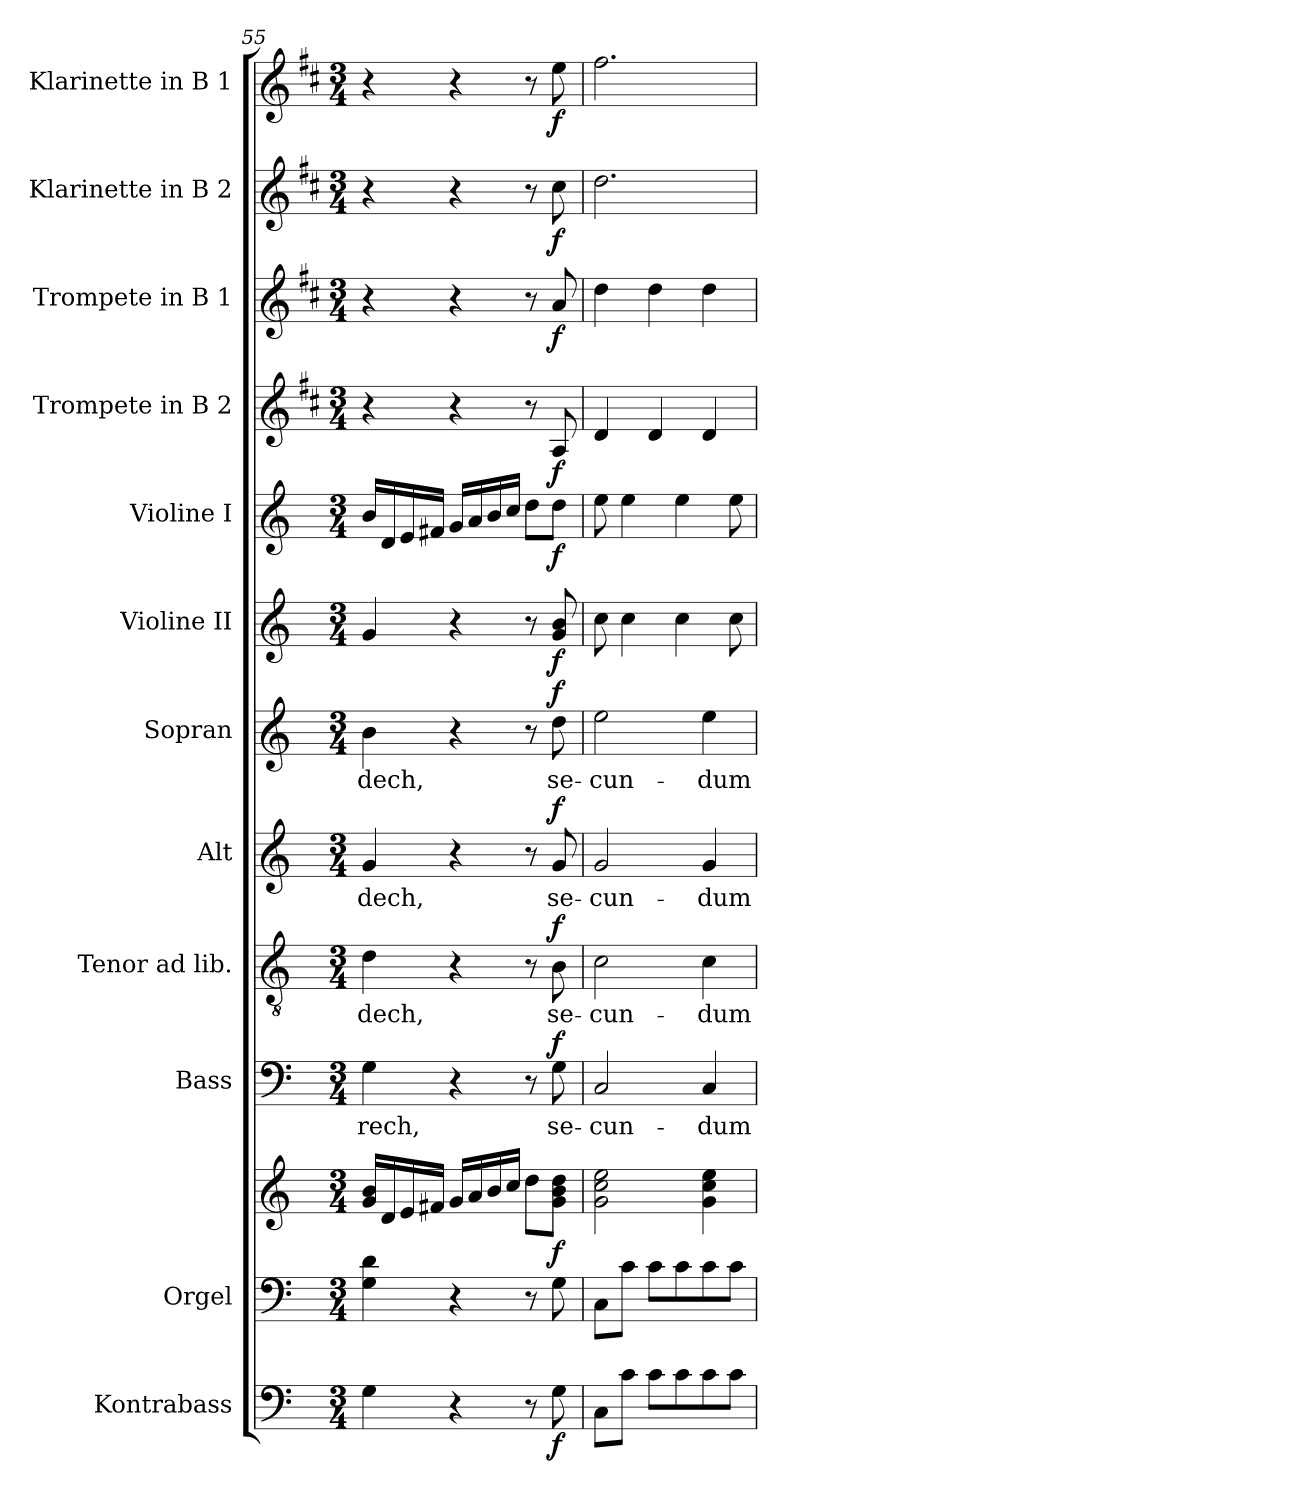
**kern	**dynam	**kern	**kern	**dynam	**kern	**text	**dynam	**kern	**text	**dynam	**kern	**text	**dynam	**kern	**text	**dynam	**kern	**dynam	**kern	**dynam	**kern	**dynam	**kern	**dynam	**kern	**dynam	**kern	**dynam
*part12	*part12	*part11	*part11	*part11	*part10	*part10	*part10	*part9	*part9	*part9	*part8	*part8	*part8	*part7	*part7	*part7	*part6	*part6	*part5	*part5	*part4	*part4	*part3	*part3	*part2	*part2	*part1	*part1
*staff13	*staff13	*staff12	*staff11	*staff11/12	*staff10	*staff10	*staff10	*staff9	*staff9	*staff9	*staff8	*staff8	*staff8	*staff7	*staff7	*staff7	*staff6	*staff6	*staff5	*staff5	*staff4	*staff4	*staff3	*staff3	*staff2	*staff2	*staff1	*staff1
*I"Kontrabass	*	*I"Orgel	*	*	*I"Bass	*	*	*I"Tenor ad lib.	*	*	*I"Alt	*	*	*I"Sopran	*	*	*I"Violine II	*	*I"Violine I	*	*I"Trompete in B 2	*	*I"Trompete in B 1	*	*I"Klarinette in B 2	*	*I"Klarinette in B 1	*
*I'Kb.	*	*I'Org.	*	*	*I'B	*	*	*I'T	*	*	*I'A	*	*	*I'S	*	*	*I'Vl. II	*	*I'Vl. I	*	*	*	*	*	*	*	*	*
!!LO:PB:g=z
*clefF4	*	*clefF4	*clefG2	*	*clefF4	*	*	*clefGv2	*	*	*clefG2	*	*	*clefG2	*	*	*clefG2	*	*clefG2	*	*clefG2	*	*clefG2	*	*clefG2	*	*clefG2	*
*ITrd7c12	*	*	*	*	*	*	*	*	*	*	*	*	*	*	*	*	*	*	*	*	*ITrd1c2	*	*ITrd1c2	*	*ITrd1c2	*	*ITrd1c2	*
*k[]	*	*k[]	*k[]	*	*k[]	*	*	*k[]	*	*	*k[]	*	*	*k[]	*	*	*k[]	*	*k[]	*	*k[]	*	*k[]	*	*k[]	*	*k[]	*
*C:	*	*C:	*C:	*	*C:	*	*	*C:	*	*	*C:	*	*	*C:	*	*	*C:	*	*C:	*	*C:	*	*C:	*	*C:	*	*C:	*
*M3/4	*	*M3/4	*M3/4	*	*M3/4	*	*	*M3/4	*	*	*M3/4	*	*	*M3/4	*	*	*M3/4	*	*M3/4	*	*M3/4	*	*M3/4	*	*M3/4	*	*M3/4	*
=55	=55	=55	=55	=55	=55	=55	=55	=55	=55	=55	=55	=55	=55	=55	=55	=55	=55	=55	=55	=55	=55	=55	=55	=55	=55	=55	=55	=55
!	!	!	!	!	!	!LO:LY:b	!	!	!LO:LY:b	!	!	!LO:LY:b	!	!	!LO:LY:b	!	!	!	!	!	!	!	!	!	!	!	!	!
4GG\	.	4G\ 4d\	16g/ 16b/LL	.	4G\	-rech,	.	4d\	-dech,	.	4g/	-dech,	.	4b\	-dech,	.	4g/	.	16b/LL	.	4r	.	4r	.	4r	.	4r	.
.	.	.	16d/	.	.	.	.	.	.	.	.	.	.	.	.	.	.	.	16d/	.	.	.	.	.	.	.	.	.
.	.	.	16e/	.	.	.	.	.	.	.	.	.	.	.	.	.	.	.	16e/	.	.	.	.	.	.	.	.	.
.	.	.	16f#X/JJ	.	.	.	.	.	.	.	.	.	.	.	.	.	.	.	16f#X/JJ	.	.	.	.	.	.	.	.	.
4r	.	4r	16g/LL	.	4r	.	.	4r	.	.	4r	.	.	4r	.	.	4r	.	16g/LL	.	4r	.	4r	.	4r	.	4r	.
.	.	.	16a/	.	.	.	.	.	.	.	.	.	.	.	.	.	.	.	16a/	.	.	.	.	.	.	.	.	.
.	.	.	16b/	.	.	.	.	.	.	.	.	.	.	.	.	.	.	.	16b/	.	.	.	.	.	.	.	.	.
.	.	.	16cc/JJ	.	.	.	.	.	.	.	.	.	.	.	.	.	.	.	16cc/JJ	.	.	.	.	.	.	.	.	.
8r	.	8r	8dd\L	.	8r	.	.	8r	.	.	8r	.	.	8r	.	.	8r	.	8dd\L	.	8r	.	8r	.	8r	.	8r	.
!	!LO:DY:b	!	!	!LO:DY:b	!	!LO:LY:b	!LO:DY:a	!	!LO:LY:b	!LO:DY:a	!	!LO:LY:b	!LO:DY:a	!	!LO:LY:b	!LO:DY:a	!	!LO:DY:b	!	!LO:DY:b	!	!LO:DY:b	!	!LO:DY:b	!	!LO:DY:b	!	!LO:DY:b
8GG\	f	8G\	8g\ 8b\ 8dd\J	f	8G\	se-	f	8B\	se-	f	8g/	se-	f	8dd\	se-	f	8g/ 8b/	f	8dd\J	f	8G/	f	8g/	f	8b\	f	8dd\	f
=56	=56	=56	=56	=56	=56	=56	=56	=56	=56	=56	=56	=56	=56	=56	=56	=56	=56	=56	=56	=56	=56	=56	=56	=56	=56	=56	=56	=56
!	!	!	!	!	!	!LO:LY:b	!	!	!LO:LY:b	!	!	!LO:LY:b	!	!	!LO:LY:b	!	!	!	!	!	!	!	!	!	!	!	!	!
8CC\L	.	8C\L	2g\ 2cc\ 2ee\	.	2C/	-cun-	.	2c\	-cun-	.	2g/	-cun-	.	2ee\	-cun-	.	8cc\	.	8ee\	.	4c/	.	4cc\	.	2.cc\	.	2.ee\	.
8C\J	.	8c\J	.	.	.	.	.	.	.	.	.	.	.	.	.	.	4cc\	.	4ee\	.	.	.	.	.	.	.	.	.
8C\L	.	8c\L	.	.	.	.	.	.	.	.	.	.	.	.	.	.	.	.	.	.	4c/	.	4cc\	.	.	.	.	.
8C\	.	8c\	.	.	.	.	.	.	.	.	.	.	.	.	.	.	4cc\	.	4ee\	.	.	.	.	.	.	.	.	.
!	!	!	!	!	!	!LO:LY:b	!	!	!LO:LY:b	!	!	!LO:LY:b	!	!	!LO:LY:b	!	!	!	!	!	!	!	!	!	!	!	!	!
8C\	.	8c\	4g\ 4cc\ 4ee\	.	4C/	-dum	.	4c\	-dum	.	4g/	-dum	.	4ee\	-dum	.	.	.	.	.	4c/	.	4cc\	.	.	.	.	.
8C\J	.	8c\J	.	.	.	.	.	.	.	.	.	.	.	.	.	.	8cc\	.	8ee\	.	.	.	.	.	.	.	.	.
=	=	=	=	=	=	=	=	=	=	=	=	=	=	=	=	=	=	=	=	=	=	=	=	=	=	=	=	=
*-	*-	*-	*-	*-	*-	*-	*-	*-	*-	*-	*-	*-	*-	*-	*-	*-	*-	*-	*-	*-	*-	*-	*-	*-	*-	*-	*-	*-
